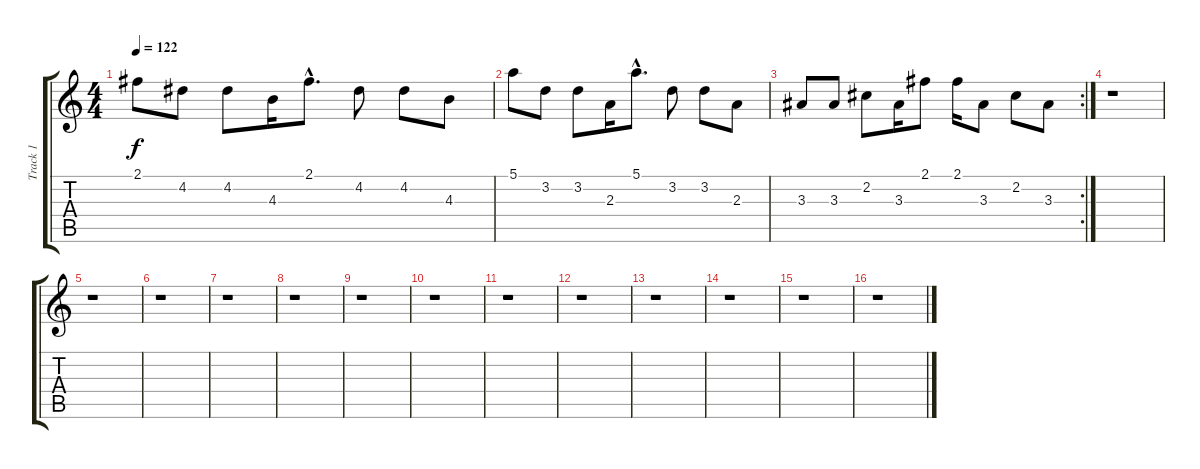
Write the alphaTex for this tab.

\track ("Track 1" "Track 1") {instrument electricguitarjazz}
\staff {score tabs}
\tuning (E4 B3 G3 D3 A2 E2) {hide}
\ts (4 4)
\tempo 122
\clef g2
\ks c
2.1.8{dy f} 4.2.8 4.2.8 4.3.16 2.1{hac}.8{d} 4.2.8 4.2.8 4.3.8 |
5.1.8 3.2.8 3.2.8 2.3.16 5.1{hac}.8{d} 3.2.8 3.2.8 2.3.8 |
\rc 2
3.3.8 3.3.8 2.2.8 3.3.16 2.1.8 2.1.16 3.3.8 2.2.8 3.3.8 |
r.1 |
r.1 |
r.1 |
r.1 |
r.1 |
r.1 |
r.1 |
r.1 |
r.1 |
r.1 |
r.1 |
r.1 |
r.1
